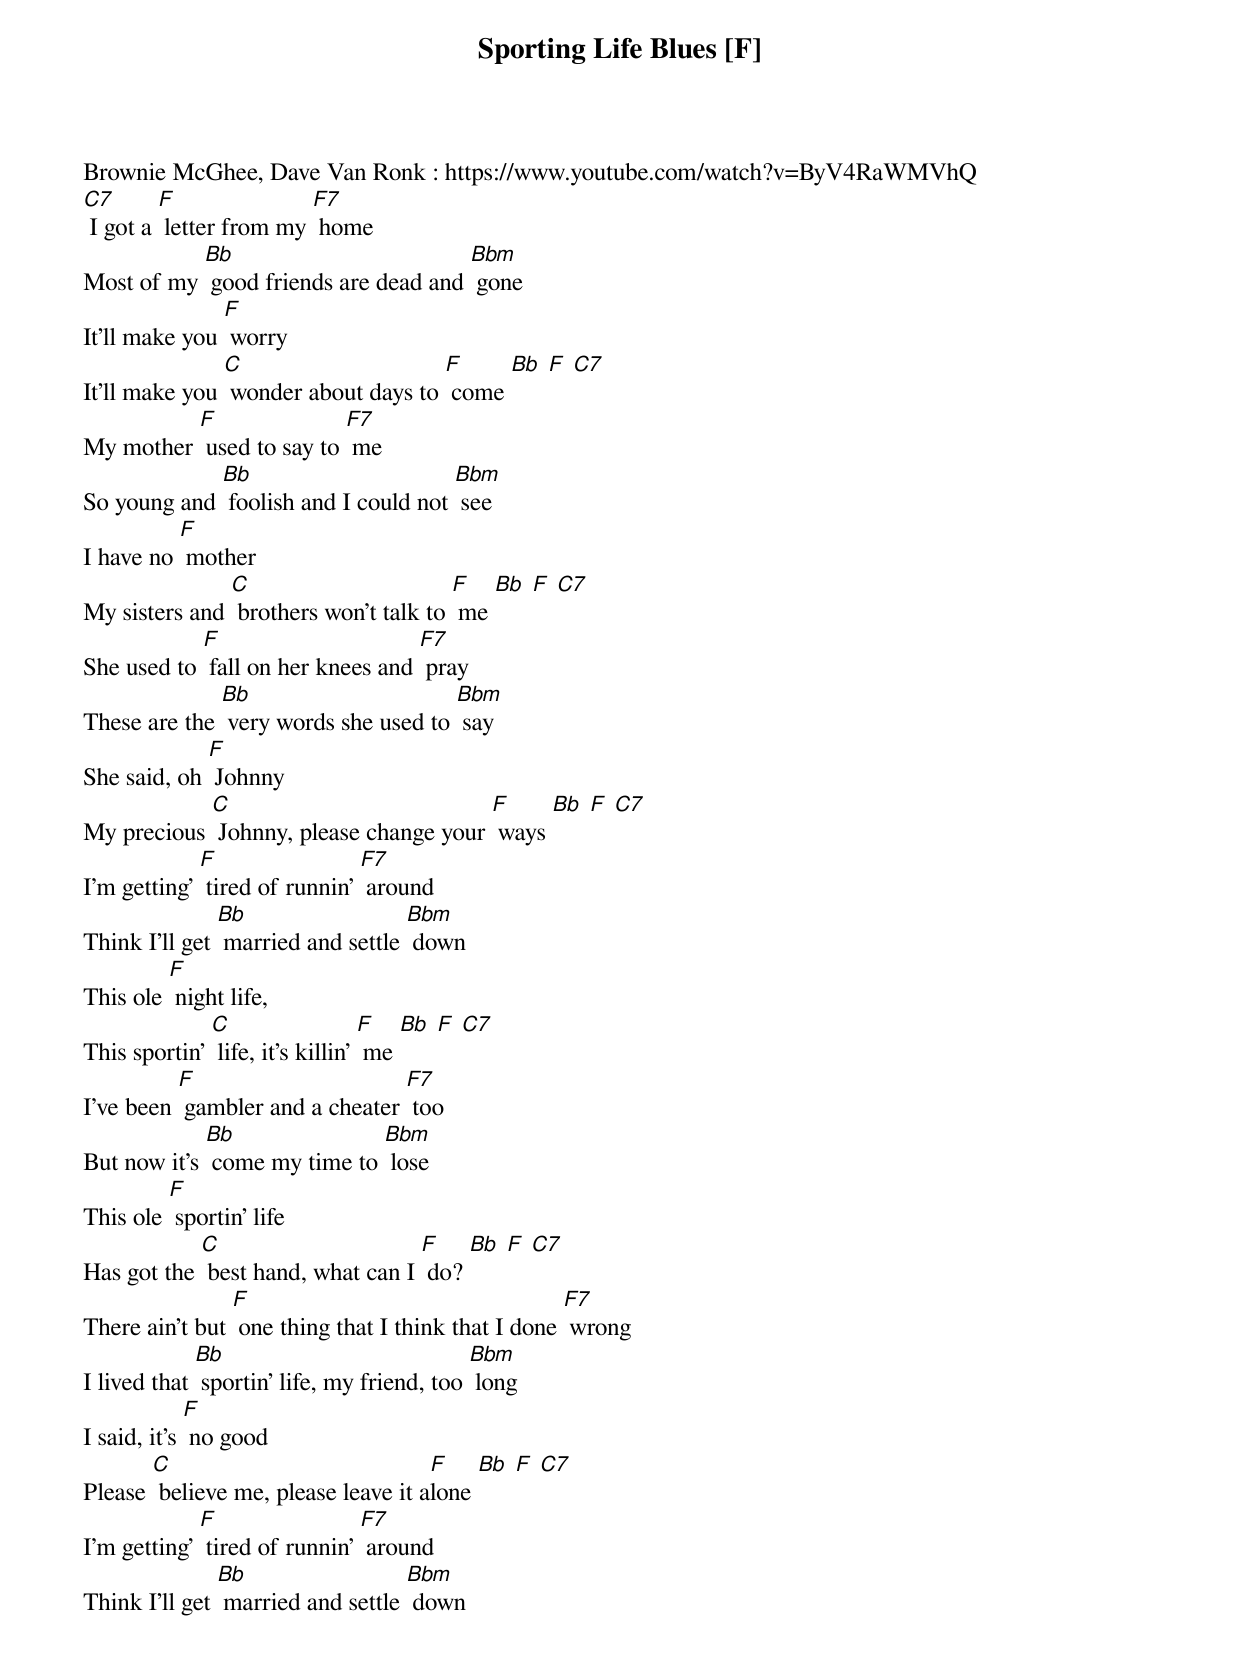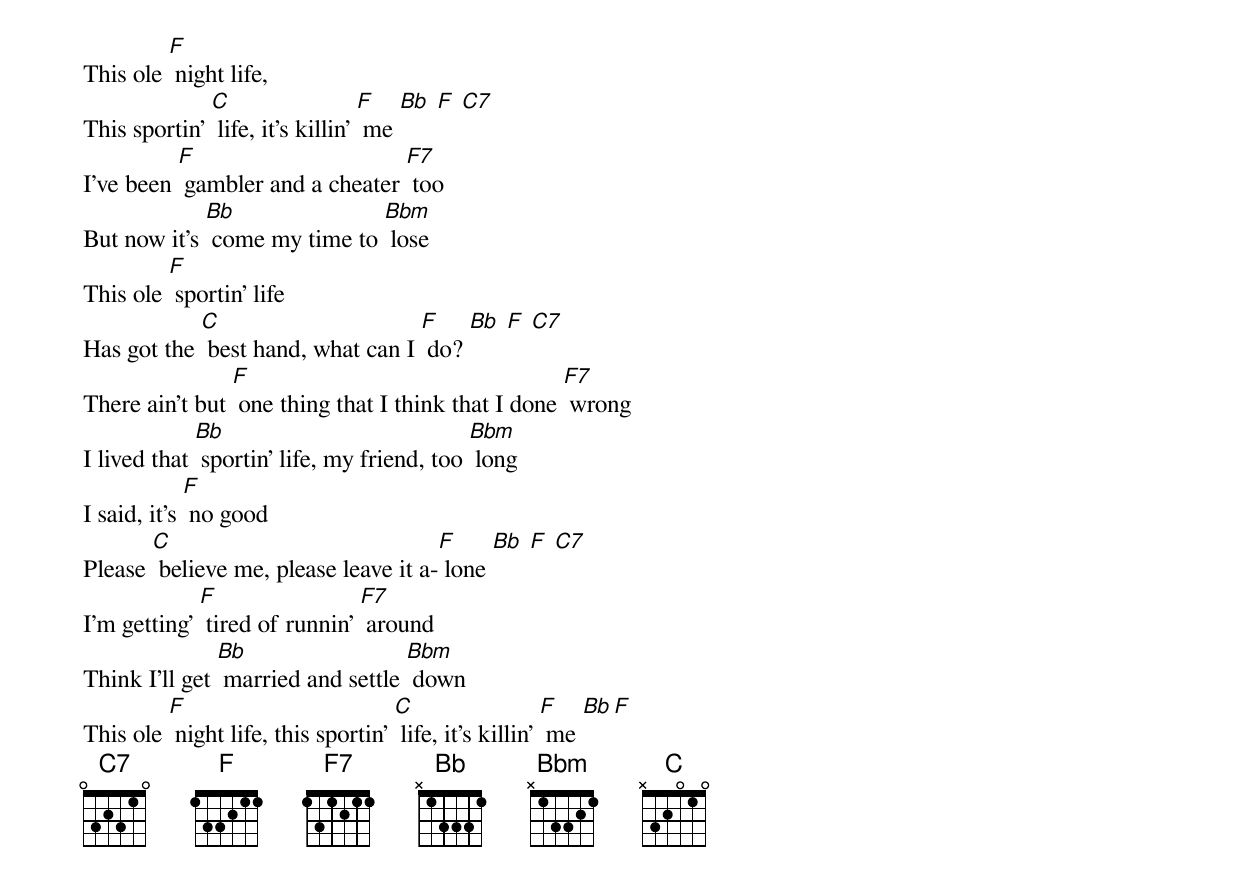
{t: Sporting Life Blues [F] }
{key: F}
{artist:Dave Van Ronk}
Brownie McGhee, Dave Van Ronk : https://www.youtube.com/watch?v=ByV4RaWMVhQ
[C7] I got a [F] letter from my [F7] home
Most of my [Bb] good friends are dead and [Bbm] gone
It'll make you [F] worry
It'll make you [C] wonder about days to [F] come [Bb] [F] [C7]
{c: }
My mother [F] used to say to [F7] me
So young and [Bb] foolish and I could not [Bbm] see
I have no [F] mother
My sisters and [C] brothers won't talk to [F] me [Bb] [F] [C7]
{c: }
She used to [F] fall on her knees and [F7] pray
These are the [Bb] very words she used to [Bbm] say
She said, oh [F] Johnny
My precious [C] Johnny, please change your [F] ways [Bb] [F] [C7]
{c: }
I'm getting’ [F] tired of runnin' [F7] around
Think I’ll get [Bb] married and settle [Bbm] down
This ole [F] night life,
This sportin' [C] life, it's killin' [F] me [Bb] [F] [C7]
{c: }
I've been [F] gambler and a cheater [F7] too
But now it’s [Bb] come my time to [Bbm] lose
This ole [F] sportin' life
Has got the [C] best hand, what can I [F] do? [Bb] [F] [C7]
There ain't but [F] one thing that I think that I done [F7] wrong
I lived that [Bb] sportin' life, my friend, too [Bbm] long
I said, it's [F] no good
Please [C] believe me, please leave it a[F]lone [Bb] [F] [C7]
{c: }
I'm getting’ [F] tired of runnin' [F7] around
Think I’ll get [Bb] married and settle [Bbm] down
This ole [F] night life,
This sportin' [C] life, it's killin' [F] me [Bb] [F] [C7]
I've been [F] gambler and a cheater [F7] too
But now it’s [Bb] come my time to [Bbm] lose
This ole [F] sportin' life
Has got the [C] best hand, what can I [F] do? [Bb] [F] [C7]
There ain't but [F] one thing that I think that I done [F7] wrong
I lived that [Bb] sportin' life, my friend, too [Bbm] long
I said, it's [F] no good
Please [C] believe me, please leave it a‐[F] lone [Bb] [F] [C7]
{c: }
I'm getting’ [F] tired of runnin' [F7] around
Think I’ll get [Bb] married and settle [Bbm] down
This ole [F] night life, this sportin' [C] life, it's killin' [F] me [Bb][F]
